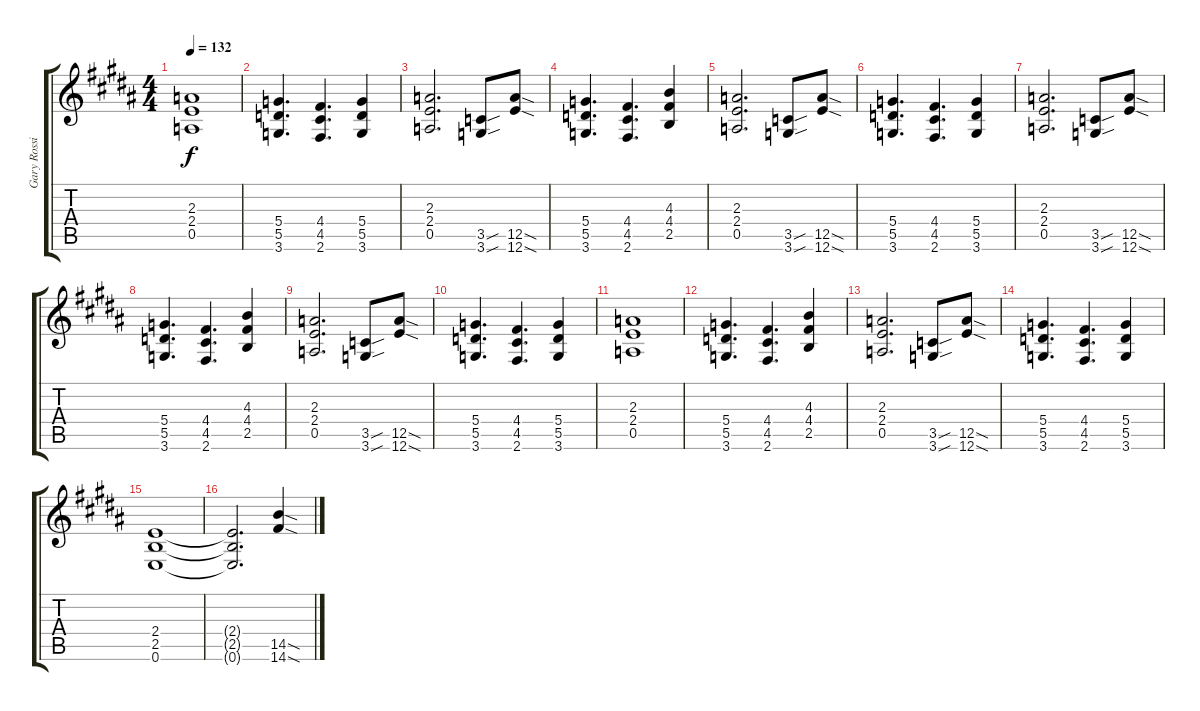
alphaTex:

\track ("Gary Rossington Guitar" "Gary Rossi") {instrument overdrivenguitar}
\staff {score tabs}
\tuning (E4 B3 G3 D3 A2 E2) {hide}
\ts (4 4)
\tempo 132
\clef g2
\ks b
(2.3 2.4 0.5).1{dy f instrument overdrivenguitar} |
(5.4 5.5 3.6).4{d} (4.4 4.5 2.6).4{d} (5.4 5.5 3.6).4 |
(2.3 2.4 0.5).2{d} (3.5{sou} 3.6{sou}).8 (12.5{sod} 12.6{sod}).8 |
(5.4 5.5 3.6).4{d} (4.4 4.5 2.6).4{d} (4.3 4.4 2.5).4 |
(2.3 2.4 0.5).2{d} (3.5{sou} 3.6{sou}).8 (12.5{sod} 12.6{sod}).8 |
(5.4 5.5 3.6).4{d} (4.4 4.5 2.6).4{d} (5.4 5.5 3.6).4 |
(2.3 2.4 0.5).2{d} (3.5{sou} 3.6{sou}).8 (12.5{sod} 12.6{sod}).8 |
(5.4 5.5 3.6).4{d} (4.4 4.5 2.6).4{d} (4.3 4.4 2.5).4 |
(2.3 2.4 0.5).2{d} (3.5{sou} 3.6{sou}).8 (12.5{sod} 12.6{sod}).8 |
(5.4 5.5 3.6).4{d} (4.4 4.5 2.6).4{d} (5.4 5.5 3.6).4 |
(2.3 2.4 0.5).1 |
(5.4 5.5 3.6).4{d} (4.4 4.5 2.6).4{d} (4.3 4.4 2.5).4 |
(2.3 2.4 0.5).2{d} (3.5{sou} 3.6{sou}).8 (12.5{sod} 12.6{sod}).8 |
(5.4 5.5 3.6).4{d} (4.4 4.5 2.6).4{d} (5.4 5.5 3.6).4 |
(2.4 2.5 0.6).1 |
(2.4{t} 2.5{t} 0.6{t}).2{d} (14.5{sod} 14.6{sod}).4
